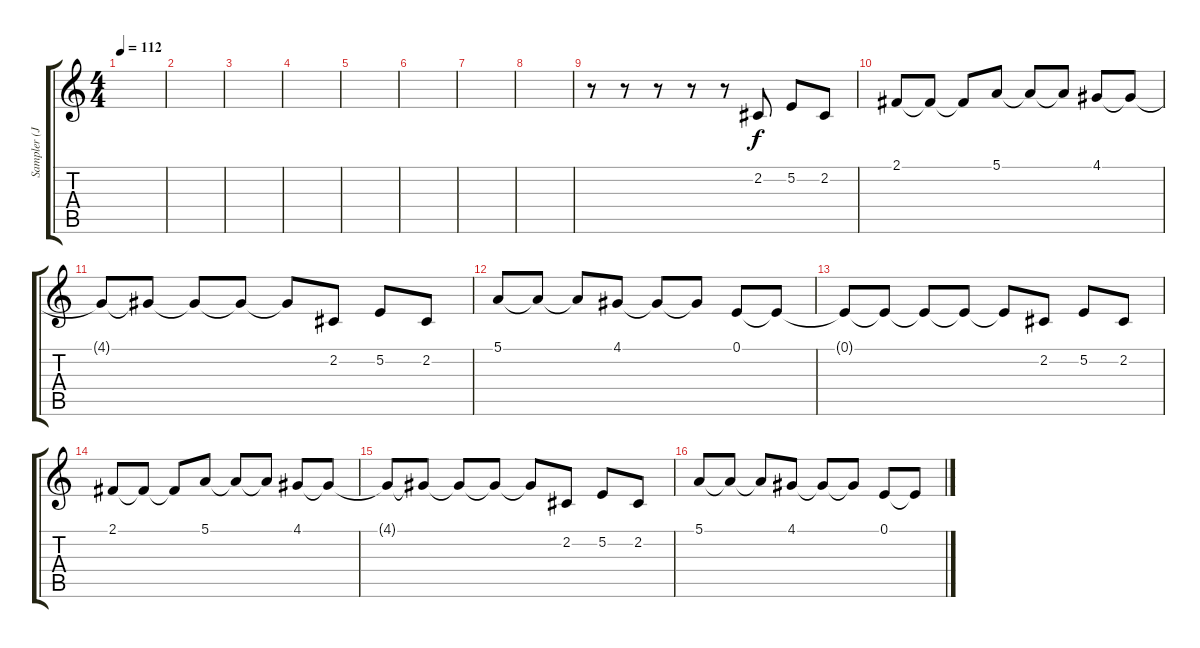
\track ("Sampler (Joseph Hahn)" "Sampler (J") {instrument fx5brightness}
\staff {score tabs}
\tuning (E4 B3 G3 D3 A2 E2) {hide}
\ts (4 4)
\tempo 112
\clef g2
\ks c
|
|
|
|
|
|
|
|
r.8 r.8 r.8 r.8 r.8 2.2.8 5.2.8 2.2.8 |
2.1.8 2.1{t}.8 2.1{t}.8 5.1.8 5.1{t}.8 5.1{t}.8 4.1.8 4.1{t}.8 |
4.1{t}.8 4.1{t}.8 4.1{t}.8 4.1{t}.8 4.1{t}.8 2.2.8 5.2.8 2.2.8 |
5.1.8 5.1{t}.8 5.1{t}.8 4.1.8 4.1{t}.8 4.1{t}.8 0.1.8 0.1{t}.8 |
0.1{t}.8 0.1{t}.8 0.1{t}.8 0.1{t}.8 0.1{t}.8 2.2.8 5.2.8 2.2.8 |
2.1.8 2.1{t}.8 2.1{t}.8 5.1.8 5.1{t}.8 5.1{t}.8 4.1.8 4.1{t}.8 |
4.1{t}.8 4.1{t}.8 4.1{t}.8 4.1{t}.8 4.1{t}.8 2.2.8 5.2.8 2.2.8 |
5.1.8 5.1{t}.8 5.1{t}.8 4.1.8 4.1{t}.8 4.1{t}.8 0.1.8 0.1{t}.8
